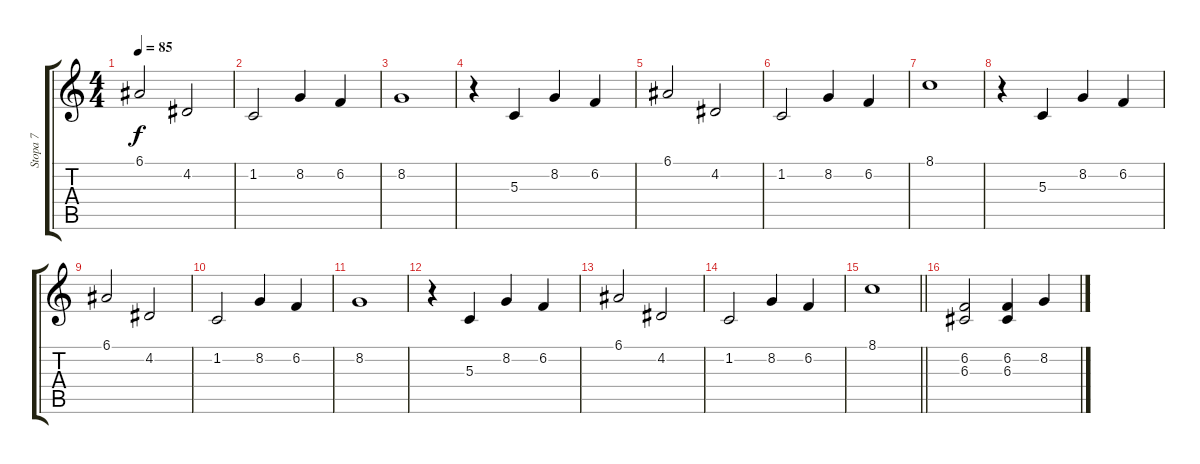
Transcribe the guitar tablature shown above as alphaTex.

\track ("Stopa 7" "Stopa 7") {instrument recorder}
\staff {score tabs}
\tuning (E4 B3 G3 D3 A2 E2) {hide}
\ts (4 4)
\tempo 85
\clef g2
\ks c
6.1.2{dy f} 4.2.2 |
1.2.2 8.2.4 6.2.4 |
8.2.1 |
r.4 5.3.4 8.2.4 6.2.4 |
6.1.2 4.2.2 |
1.2.2 8.2.4 6.2.4 |
8.1.1 |
r.4 5.3.4 8.2.4 6.2.4 |
6.1.2 4.2.2 |
1.2.2 8.2.4 6.2.4 |
8.2.1 |
r.4 5.3.4 8.2.4 6.2.4 |
6.1.2 4.2.2 |
1.2.2 8.2.4 6.2.4 |
\barLineRight lightlight
8.1.1 |
\section ("" "")
(6.2 6.3).2 (6.2 6.3).4 8.2.4
